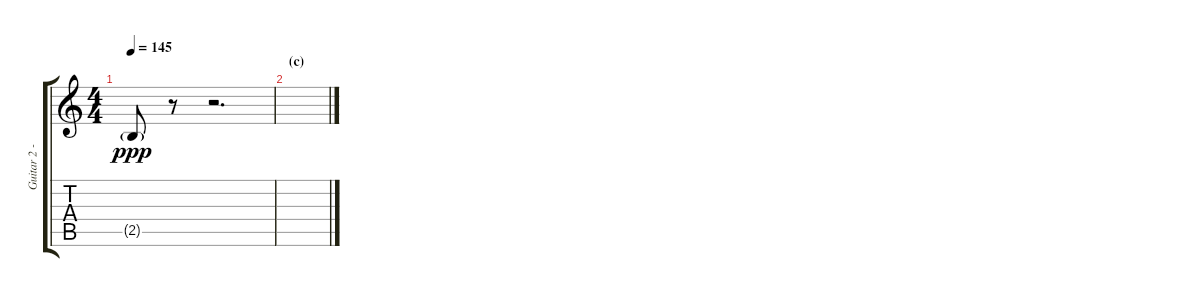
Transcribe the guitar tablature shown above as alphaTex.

\track ("Guitar 2 - leads" "Guitar 2 -") {instrument distortionguitar}
\staff {score tabs}
\tuning (E4 B3 G3 D3 A2 E2) {hide}
\ts (4 4)
\tempo 145
\clef g2
\ks c
2.5{g}.8{dy ppp} r.8 r.2{d} |
\section ("" "(c)")
